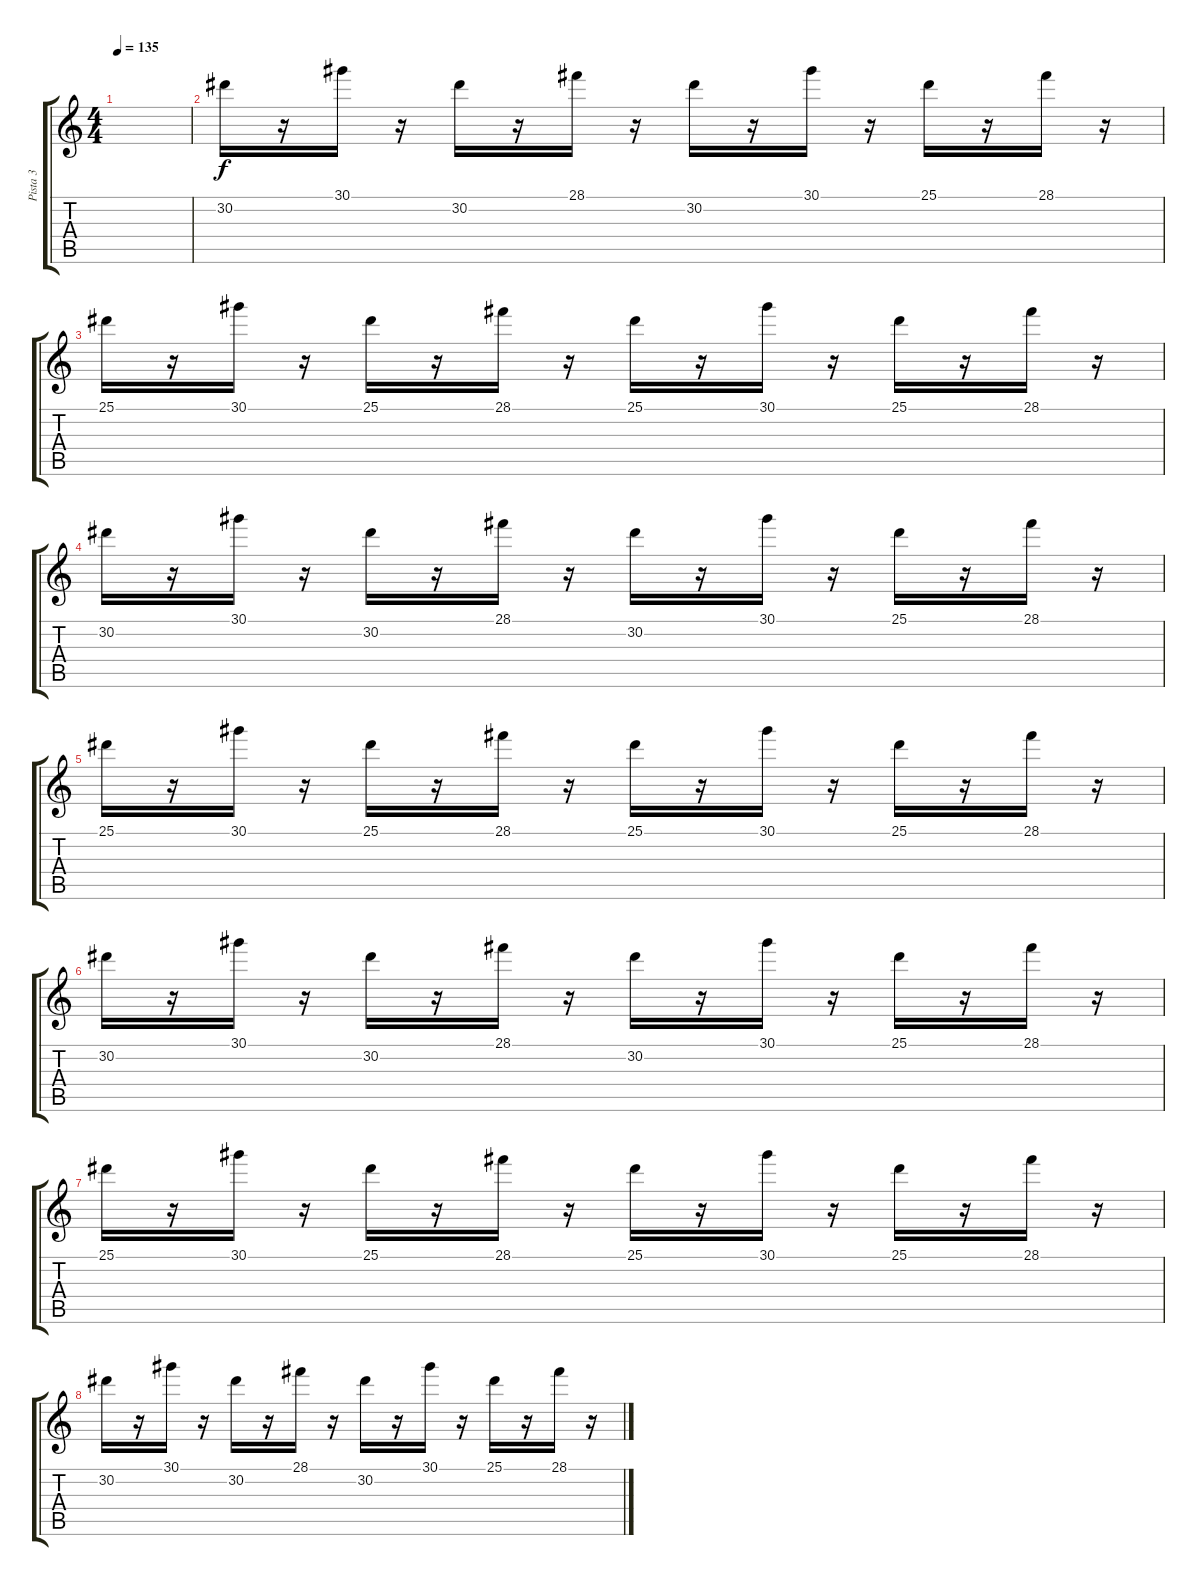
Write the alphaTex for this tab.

\track ("Pista 3" "Pista 3") {instrument marimba}
\staff {score tabs}
\tuning (D4 A3 F3 C3 G2 D2) {hide}
\ts (4 4)
\tempo 135
\clef g2
\ks c
|
30.2.16{volume 4} r.16 30.1.16 r.16 30.2.16 r.16 28.1.16 r.16 30.2.16 r.16 30.1.16 r.16 25.1.16 r.16 28.1.16 r.16 |
25.1.16 r.16 30.1.16 r.16 25.1.16 r.16 28.1.16 r.16 25.1.16 r.16 30.1.16 r.16 25.1.16 r.16 28.1.16 r.16 |
30.2.16 r.16 30.1.16 r.16 30.2.16 r.16 28.1.16 r.16 30.2.16 r.16 30.1.16 r.16 25.1.16 r.16 28.1.16 r.16 |
25.1.16 r.16 30.1.16 r.16 25.1.16 r.16 28.1.16 r.16 25.1.16 r.16 30.1.16 r.16 25.1.16 r.16 28.1.16 r.16 |
30.2.16 r.16 30.1.16 r.16 30.2.16 r.16 28.1.16 r.16 30.2.16 r.16 30.1.16 r.16 25.1.16 r.16 28.1.16 r.16 |
25.1.16 r.16 30.1.16 r.16 25.1.16 r.16 28.1.16 r.16 25.1.16 r.16 30.1.16 r.16 25.1.16 r.16 28.1.16 r.16 |
30.2.16 r.16 30.1.16 r.16 30.2.16 r.16 28.1.16 r.16 30.2.16 r.16 30.1.16 r.16 25.1.16 r.16 28.1.16 r.16
